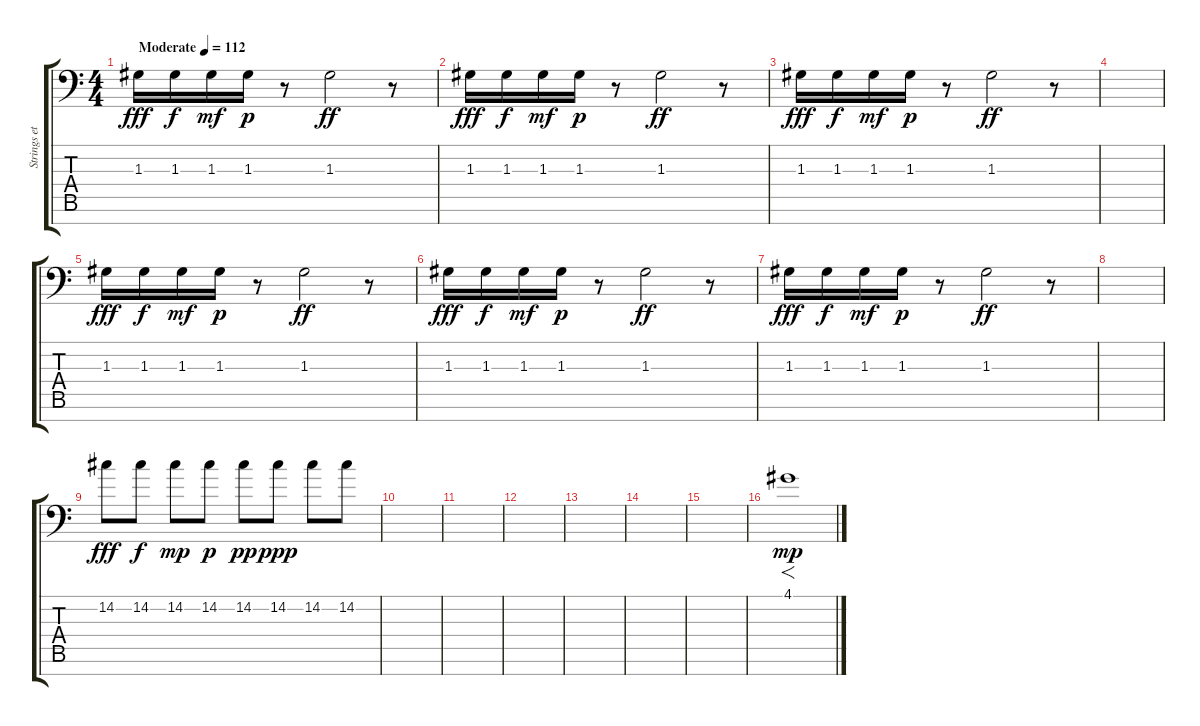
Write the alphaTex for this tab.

\track ("Strings etc." "Strings et") {instrument stringensemble1}
\staff {score tabs}
\tuning (E4 B3 G3 D3 A2 E2 C-1) {hide}
\ts (4 4)
\tempo (112 "Moderate")
\clef f4
\ks c
1.3.16{dy fff instrument timpani} 1.3.16{dy f} 1.3.16{dy mf} 1.3.16{dy p} r.8 1.3.2{dy ff} r.8 |
1.3.16{dy fff} 1.3.16{dy f} 1.3.16{dy mf} 1.3.16{dy p} r.8 1.3.2{dy ff} r.8 |
1.3.16{dy fff} 1.3.16{dy f} 1.3.16{dy mf} 1.3.16{dy p} r.8 1.3.2{dy ff} r.8 |
|
1.3.16{dy fff} 1.3.16{dy f} 1.3.16{dy mf} 1.3.16{dy p} r.8 1.3.2{dy ff} r.8 |
1.3.16{dy fff} 1.3.16{dy f} 1.3.16{dy mf} 1.3.16{dy p} r.8 1.3.2{dy ff} r.8 |
1.3.16{dy fff} 1.3.16{dy f} 1.3.16{dy mf} 1.3.16{dy p} r.8 1.3.2{dy ff} r.8 |
|
14.2.8{dy fff instrument synthdrum} 14.2.8{dy f} 14.2.8{dy mp} 14.2.8{dy p} 14.2.8{dy pp} 14.2.8{dy ppp} 14.2.8 14.2.8 |
|
|
|
|
|
|
4.1.1{f dy mp balance 1 instrument stringensemble1}
